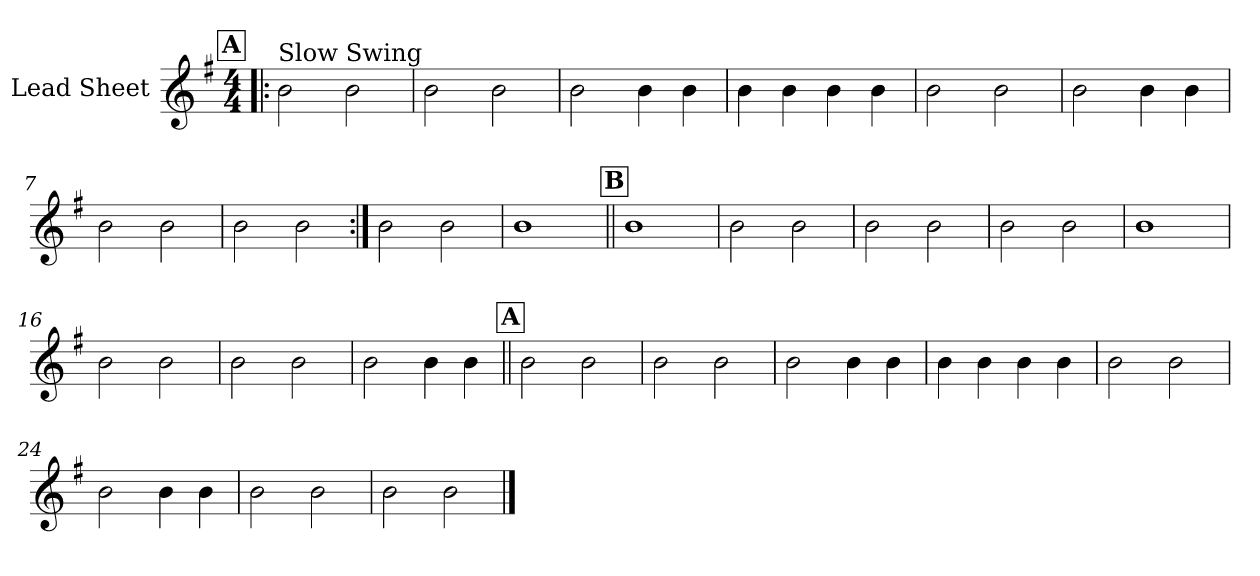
**kern
*part1
*staff1
*I"Lead Sheet
*clefG2
*k[f#]
*G:
*M4/4
!!LO:REH:place=s1:a:fs=14:t=A
=1!|:
!LO:TX:a:t=Slow Swing
2b\
2b\
=2
2b\
2b\
=3
2b\
4b\
4b\
=4
4b\
4b\
4b\
4b\
!!LO:LB:g=z
=5
2b\
2b\
=6
2b\
4b\
4b\
=7
2b\
2b\
=8
2b\
2b\
!!LO:LB:g=z
=9:|!
2b\
2b\
=10
1b
!!LO:LB:g=z
!!LO:REH:place=s1:a:fs=14:t=B
=11||
1b
=12
2b\
2b\
=13
2b\
2b\
=14
2b\
2b\
!!LO:LB:g=z
=15
1b
=16
2b\
2b\
=17
2b\
2b\
=18
2b\
4b\
4b\
!!LO:LB:g=z
!!LO:REH:place=s1:a:fs=14:t=A
=19||
2b\
2b\
=20
2b\
2b\
=21
2b\
4b\
4b\
=22
4b\
4b\
4b\
4b\
!!LO:LB:g=z
=23
2b\
2b\
=24
2b\
4b\
4b\
=25
2b\
2b\
=26
2b\
2b\
==
*-
